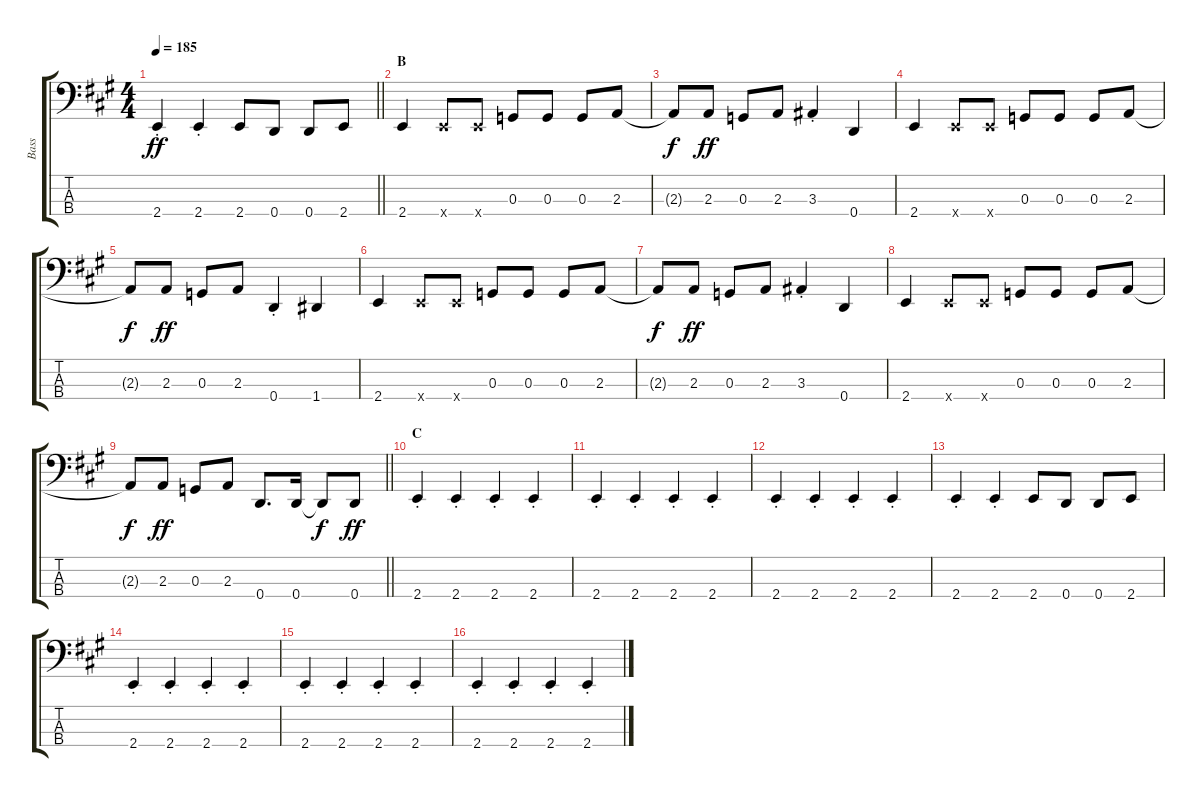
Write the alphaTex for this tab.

\track ("Bass" "Bass") {instrument electricbasspick}
\staff {score tabs}
\tuning (F2 C2 G1 D1) {hide}
\ts (4 4)
\tempo 185
\clef f4
\barLineRight lightlight
\ks a
2.4{st}.4{dy ff} 2.4{st}.4 2.4.8 0.4.8 0.4.8 2.4.8 |
\section ("" "B")
2.4.4 2.4{x}.8 2.4{x}.8 0.3.8 0.3.8 0.3.8 2.3.8 |
2.3{t}.8{dy f} 2.3.8{dy ff} 0.3.8 2.3.8 3.3{st}.4 0.4.4 |
2.4.4 2.4{x}.8 2.4{x}.8 0.3.8 0.3.8 0.3.8 2.3.8 |
2.3{t}.8{dy f} 2.3.8{dy ff} 0.3.8 2.3.8 0.4{st}.4 1.4.4 |
2.4.4 2.4{x}.8 2.4{x}.8 0.3.8 0.3.8 0.3.8 2.3.8 |
2.3{t}.8{dy f} 2.3.8{dy ff} 0.3.8 2.3.8 3.3{st}.4 0.4.4 |
2.4.4 2.4{x}.8 2.4{x}.8 0.3.8 0.3.8 0.3.8 2.3.8 |
\barLineRight lightlight
2.3{t}.8{dy f} 2.3.8{dy ff} 0.3.8 2.3.8 0.4.8{d} 0.4.16 0.4{t}.8{dy f} 0.4.8{dy ff} |
\section ("" "C")
2.4{st}.4 2.4{st}.4 2.4{st}.4 2.4{st}.4 |
2.4{st}.4 2.4{st}.4 2.4{st}.4 2.4{st}.4 |
2.4{st}.4 2.4{st}.4 2.4{st}.4 2.4{st}.4 |
2.4{st}.4 2.4{st}.4 2.4.8 0.4.8 0.4.8 2.4.8 |
2.4{st}.4 2.4{st}.4 2.4{st}.4 2.4{st}.4 |
2.4{st}.4 2.4{st}.4 2.4{st}.4 2.4{st}.4 |
2.4{st}.4 2.4{st}.4 2.4{st}.4 2.4{st}.4
